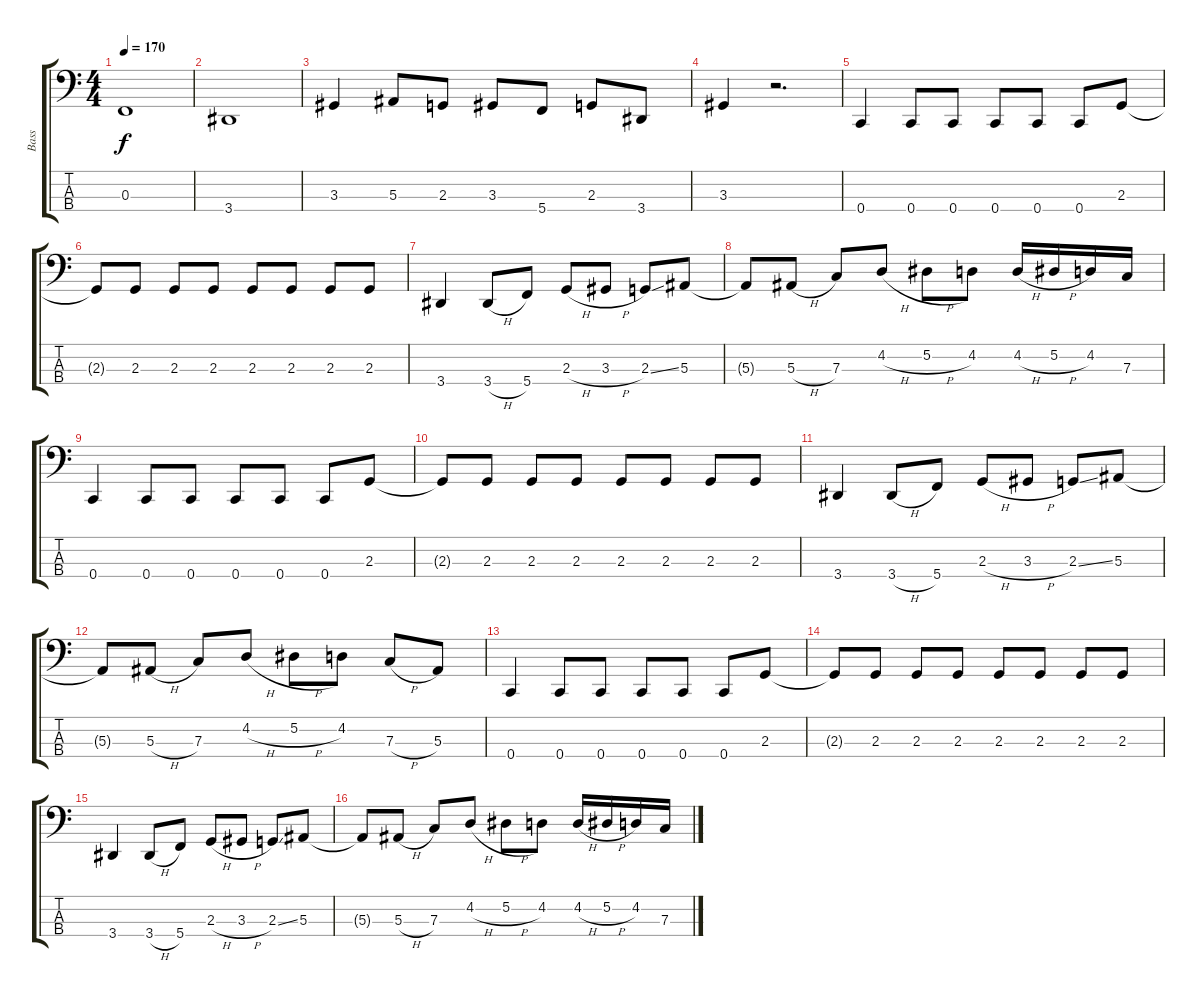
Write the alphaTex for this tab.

\track ("Bass" "Bass") {instrument electricbasspick}
\staff {score tabs}
\tuning (Eb2 Bb1 F1 C1) {hide}
\ts (4 4)
\tempo 170
\clef f4
\ks c
0.3.1{dy f} |
3.4.1 |
3.3.4 5.3.8 2.3.8 3.3.8 5.4.8 2.3.8 3.4.8 |
3.3.4 r.2{d} |
0.4.4 0.4.8 0.4.8 0.4.8 0.4.8 0.4.8 2.3.8 |
2.3{t}.8 2.3.8 2.3.8 2.3.8 2.3.8 2.3.8 2.3.8 2.3.8 |
3.4.4 3.4{h}.8 5.4.8 2.3{h}.8 3.3{h}.8 2.3{ss}.8 5.3.8 |
5.3{t}.8 5.3{h}.8 7.3.8 4.2{h}.8 5.2{h}.8 4.2.8 4.2{h}.16 5.2{h}.16 4.2.16 7.3.16 |
0.4.4 0.4.8 0.4.8 0.4.8 0.4.8 0.4.8 2.3.8 |
2.3{t}.8 2.3.8 2.3.8 2.3.8 2.3.8 2.3.8 2.3.8 2.3.8 |
3.4.4 3.4{h}.8 5.4.8 2.3{h}.8 3.3{h}.8 2.3{ss}.8 5.3.8 |
5.3{t}.8 5.3{h}.8 7.3.8 4.2{h}.8 5.2{h}.8 4.2.8 7.3{h}.8 5.3.8 |
0.4.4 0.4.8 0.4.8 0.4.8 0.4.8 0.4.8 2.3.8 |
2.3{t}.8 2.3.8 2.3.8 2.3.8 2.3.8 2.3.8 2.3.8 2.3.8 |
3.4.4 3.4{h}.8 5.4.8 2.3{h}.8 3.3{h}.8 2.3{ss}.8 5.3.8 |
5.3{t}.8 5.3{h}.8 7.3.8 4.2{h}.8 5.2{h}.8 4.2.8 4.2{h}.16 5.2{h}.16 4.2.16 7.3.16
